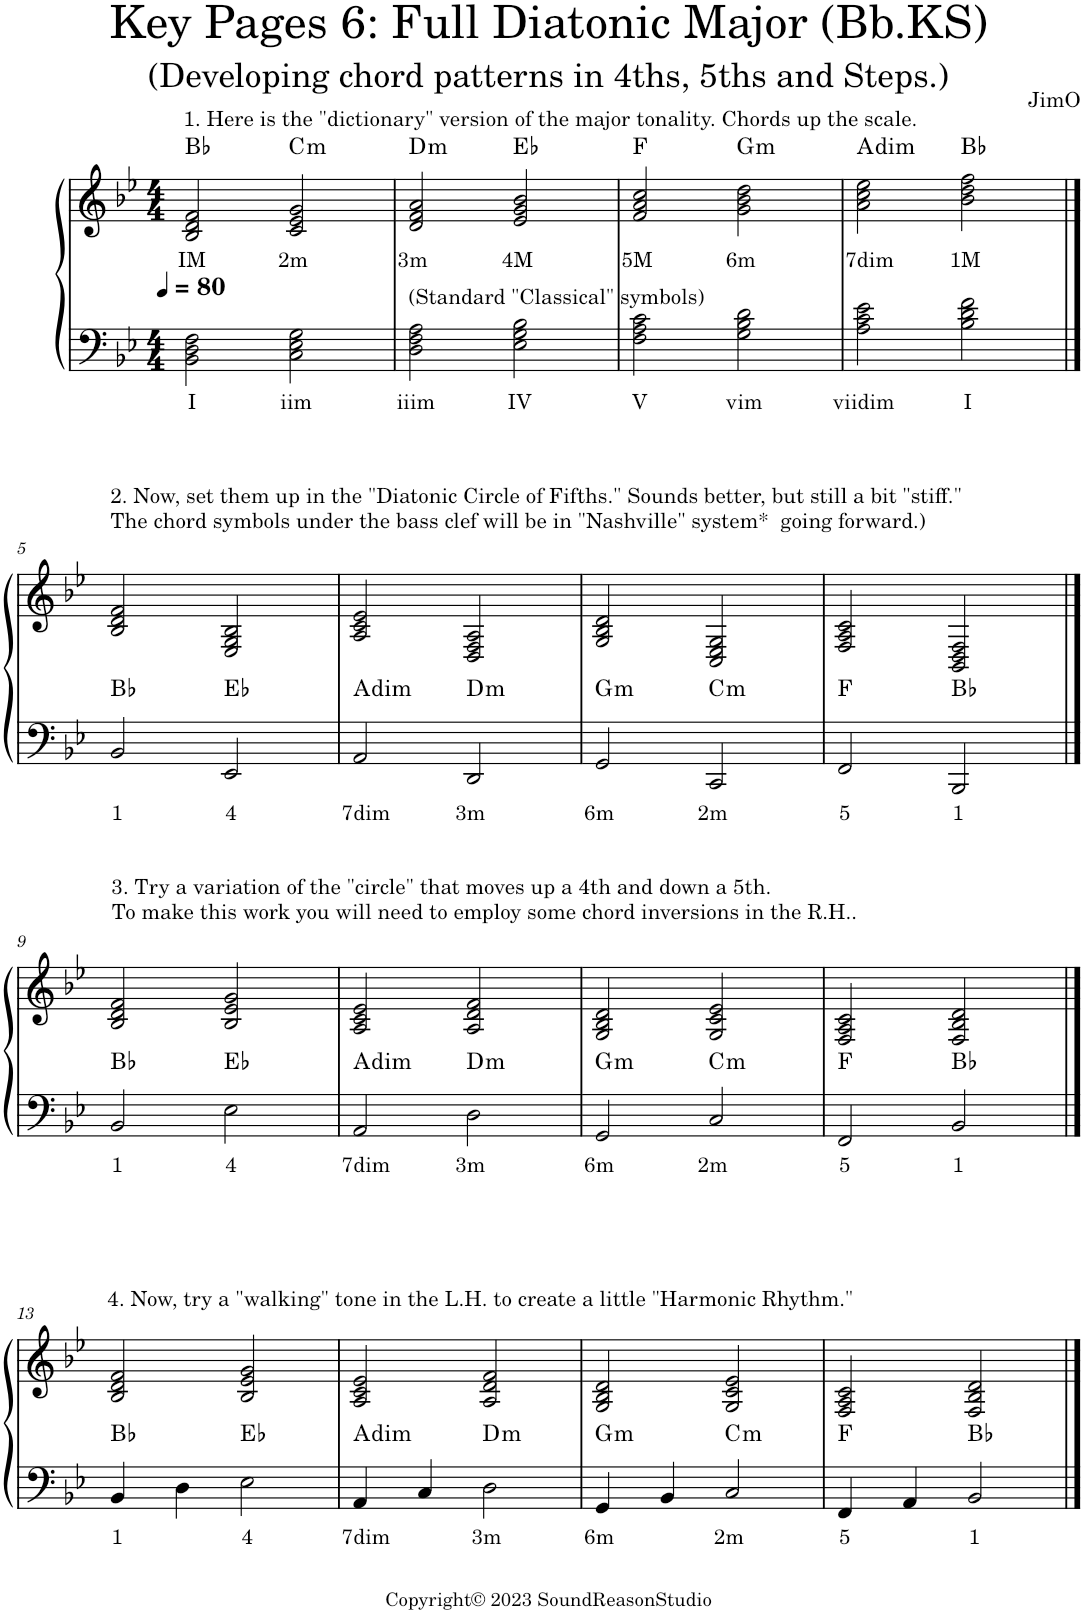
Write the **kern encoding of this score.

**kern	**text	**kern	**text	**harte
*part1	*part1	*part1	*part1	*part1
*staff2	*staff2	*staff1	*staff1	*
*I"Piano	*	*	*	*
*I'Pno.	*	*	*	*
*clefF4	*	*clefG2	*	*
*k[b-e-]	*	*k[b-e-]	*	*
*M4/4	*	*M4/4	*	*
*MM80	*	*MM80	*	*
=1	=1	=1	=1	=1
!	!	!LO:TX:a:t=1. Here is the "dictionary" version of the major tonality. Chords up the scale.	!	!
!	!LO:LY:b	!	!LO:LY:b	!
2BB-\ 2D\ 2F\	I	2B-/ 2d/ 2f/	IM	Bb:maj
!	!LO:LY:b	!	!LO:LY:b	!LO:H:kt=m
2C\ 2E-\ 2G\	iim	2c/ 2e-/ 2g/	2m	C:min
=2	=2	=2	=2	=2
!LO:TX:a:t=(Standard "Classical" symbols)	!	!	!	!
!	!LO:LY:b	!	!LO:LY:b	!LO:H:kt=m
2D\ 2F\ 2A\	iiim	2d/ 2f/ 2a/	3m	D:min
!	!LO:LY:b	!	!LO:LY:b	!
2E-\ 2G\ 2B-\	IV	2e-/ 2g/ 2b-/	4M	Eb:maj
=3	=3	=3	=3	=3
!	!LO:LY:b	!	!LO:LY:b	!
2F\ 2A\ 2c\	V	2f/ 2a/ 2cc/	5M	F:maj
!	!LO:LY:b	!	!LO:LY:b	!LO:H:kt=m
2G\ 2B-\ 2d\	vim	2g\ 2b-\ 2dd\	6m	G:min
=4	=4	=4	=4	=4
!	!LO:LY:b	!	!LO:LY:b	!LO:H:kt=dim
2A\ 2c\ 2e-\	viidim	2a\ 2cc\ 2ee-\	7dim	A:dim
!	!LO:LY:b	!	!LO:LY:b	!
2B-\ 2d\ 2f\	I	2b-\ 2dd\ 2ff\	1M	Bb:maj
!!LO:LB:g=z
==5	==5	==5	==5	==5
!	!	!LO:TX:a:t=2. Now, set them up in the "Diatonic Circle of Fifths." Sounds better, but still a bit "stiff."	!	!
!	!	!LO:TX:a:t=The chord symbols under the bass clef will be in "Nashville" system*  going forward.)	!	!
!	!LO:LY:b	!	!	!
2BB-/	1	2B-/ 2d/ 2f/	.	Bb:maj
!	!LO:LY:b	!	!	!
2EE-/	4	2E-/ 2G/ 2B-/	.	Eb:maj
=6	=6	=6	=6	=6
!	!LO:LY:b	!	!	!LO:H:kt=dim
2AA/	7dim	2A/ 2c/ 2e-/	.	A:dim
!	!LO:LY:b	!	!	!LO:H:kt=m
2DD/	3m	2D/ 2F/ 2A/	.	D:min
=7	=7	=7	=7	=7
!	!LO:LY:b	!	!	!LO:H:kt=m
2GG/	6m	2G/ 2B-/ 2d/	.	G:min
!	!LO:LY:b	!	!	!LO:H:kt=m
2CC/	2m	2C/ 2E-/ 2G/	.	C:min
=8	=8	=8	=8	=8
!	!LO:LY:b	!	!	!
2FF/	5	2F/ 2A/ 2c/	.	F:maj
!	!LO:LY:b	!	!	!
2BBB-/	1	2BB-/ 2D/ 2F/	.	Bb:maj
!!LO:LB:g=z
==9	==9	==9	==9	==9
!	!	!LO:TX:a:t=3. Try a variation of the "circle" that moves up a 4th and down a 5th.	!	!
!	!	!LO:TX:a:t=To make this work you will need to employ some chord inversions in the R.H..	!	!
!	!LO:LY:b	!	!	!
2BB-/	1	2B-/ 2d/ 2f/	.	Bb:maj
!	!LO:LY:b	!	!	!
2E-\	4	2B-/ 2e-/ 2g/	.	Eb:maj
=10	=10	=10	=10	=10
!	!LO:LY:b	!	!	!LO:H:kt=dim
2AA/	7dim	2A/ 2c/ 2e-/	.	A:dim
!	!LO:LY:b	!	!	!LO:H:kt=m
2D\	3m	2A/ 2d/ 2f/	.	D:min
=11	=11	=11	=11	=11
!	!LO:LY:b	!	!	!LO:H:kt=m
2GG/	6m	2G/ 2B-/ 2d/	.	G:min
!	!LO:LY:b	!	!	!LO:H:kt=m
2C/	2m	2G/ 2c/ 2e-/	.	C:min
=12	=12	=12	=12	=12
!	!LO:LY:b	!	!	!
2FF/	5	2F/ 2A/ 2c/	.	F:maj
!	!LO:LY:b	!	!	!
2BB-/	1	2F/ 2B-/ 2d/	.	Bb:maj
!!LO:LB:g=z
==13	==13	==13	==13	==13
!	!	!LO:TX:a:t=4. Now, try a "walking" tone in the L.H. to create a little "Harmonic Rhythm."	!	!
!	!LO:LY:b	!	!	!
4BB-/	1	2B-/ 2d/ 2f/	.	Bb:maj
4D\	.	.	.	.
!	!LO:LY:b	!	!	!
2E-\	4	2B-/ 2e-/ 2g/	.	Eb:maj
=14	=14	=14	=14	=14
!	!LO:LY:b	!	!	!LO:H:kt=dim
4AA/	7dim	2A/ 2c/ 2e-/	.	A:dim
4C/	.	.	.	.
!	!LO:LY:b	!	!	!LO:H:kt=m
2D\	3m	2A/ 2d/ 2f/	.	D:min
=15	=15	=15	=15	=15
!	!LO:LY:b	!	!	!LO:H:kt=m
4GG/	6m	2G/ 2B-/ 2d/	.	G:min
4BB-/	.	.	.	.
!	!LO:LY:b	!	!	!LO:H:kt=m
2C/	2m	2G/ 2c/ 2e-/	.	C:min
=16	=16	=16	=16	=16
!	!LO:LY:b	!	!	!
4FF/	5	2F/ 2A/ 2c/	.	F:maj
4AA/	.	.	.	.
!	!LO:LY:b	!	!	!
2BB-/	1	2F/ 2B-/ 2d/	.	Bb:maj
==	==	==	==	==
*-	*-	*-	*-	*-
